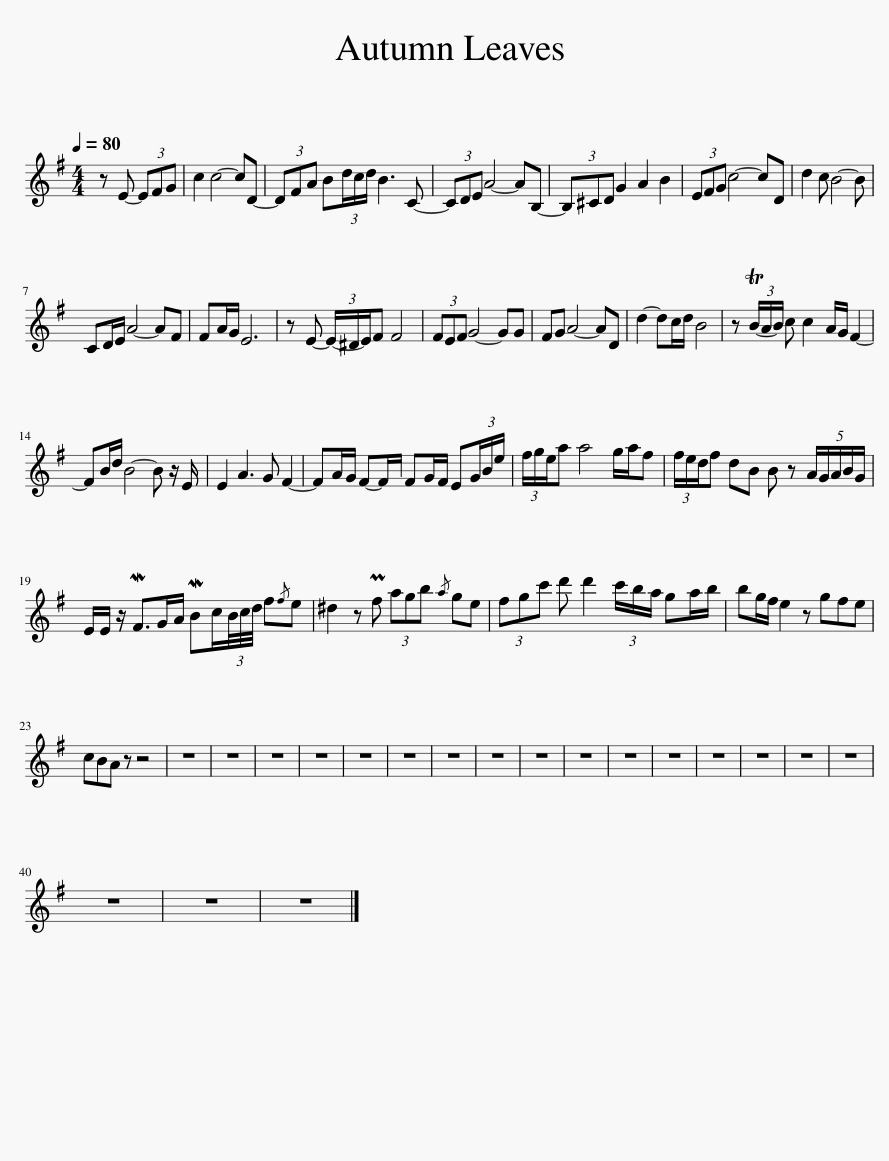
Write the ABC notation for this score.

X:1
L:1/8
Q:1/4=80
M:4/4
I:linebreak $
K:G
V:1 treble
V:1
 z E- (3EFG | c2 c4- cD- | (3DFA B(3d/c/d/ B3 C- | (3CDE A4- AB,- | (3B,^CD G2 A2 B2 | %5
 (3EFG c4- cD | d2 c B4- B |$ CD/E/ A4- AF | FA/G/ E6 | z E- (3E/-^D/E/F F4 | %10
 (3FEF G4- GG | FG A4- AD | d2- dc/d/ B4 | z (3TB/-A/B/ c c2 A/G/ F2- |$ FB/d/ B4- B z/ E/ | %15
 E2 A3 G F2- | FA/G/ F-F/x/ FG/F/ E(3G/B/e/ | (3f/g/e/a a4 g/a/f | (3f/e/d/f dB B z (5:4:5A/G/A/B/G/ |$ E/E/ z/ MF>GA/ MBc/(3B/4c/4d/4 f{/f}e | %20
 ^d2 z Pf (3agb{/a} ge | (3fgc' d' d'2 (3c'/b/a/ ga/b/ | bg/f/ e2 z gfe |$ cBA z z4 | z8 | %25
 z8 | z8 | z8 | z8 | z8 | %30
 z8 | z8 | z8 | z8 | z8 | %35
 z8 | z8 | z8 | z8 | z8 |$ %40
 z8 | z8 | z8 |] %43
